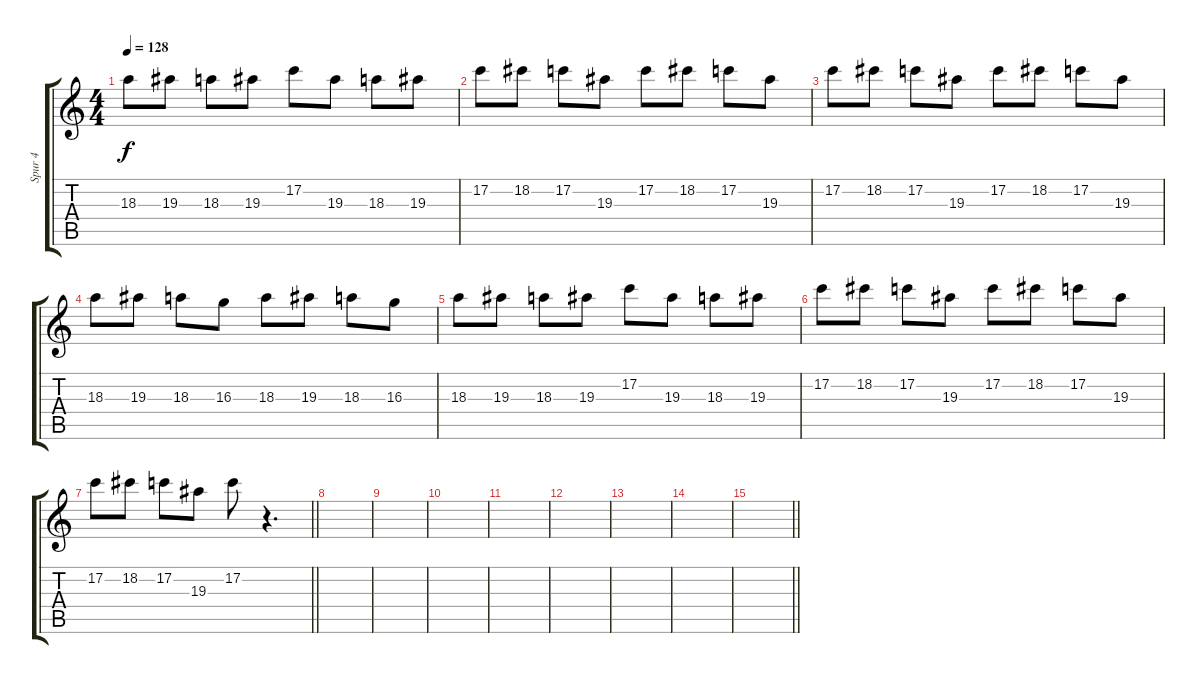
\track ("Spur 4" "Spur 4") {instrument overdrivenguitar}
\staff {score tabs}
\tuning (C4 G3 Eb3 Bb2 F2 C2) {hide}
\ts (4 4)
\tempo 128
\clef g2
\ks c
18.3.8{dy f} 19.3.8 18.3.8 19.3.8 17.2.8 19.3.8 18.3.8 19.3.8 |
17.2.8 18.2.8 17.2.8 19.3.8 17.2.8 18.2.8 17.2.8 19.3.8 |
17.2.8 18.2.8 17.2.8 19.3.8 17.2.8 18.2.8 17.2.8 19.3.8 |
18.3.8 19.3.8 18.3.8 16.3.8 18.3.8 19.3.8 18.3.8 16.3.8 |
18.3.8 19.3.8 18.3.8 19.3.8 17.2.8 19.3.8 18.3.8 19.3.8 |
17.2.8 18.2.8 17.2.8 19.3.8 17.2.8 18.2.8 17.2.8 19.3.8 |
\barLineRight lightlight
17.2.8 18.2.8 17.2.8 19.3.8 17.2.8 r.4{d} |
|
|
|
|
|
|
|
\barLineRight lightlight
